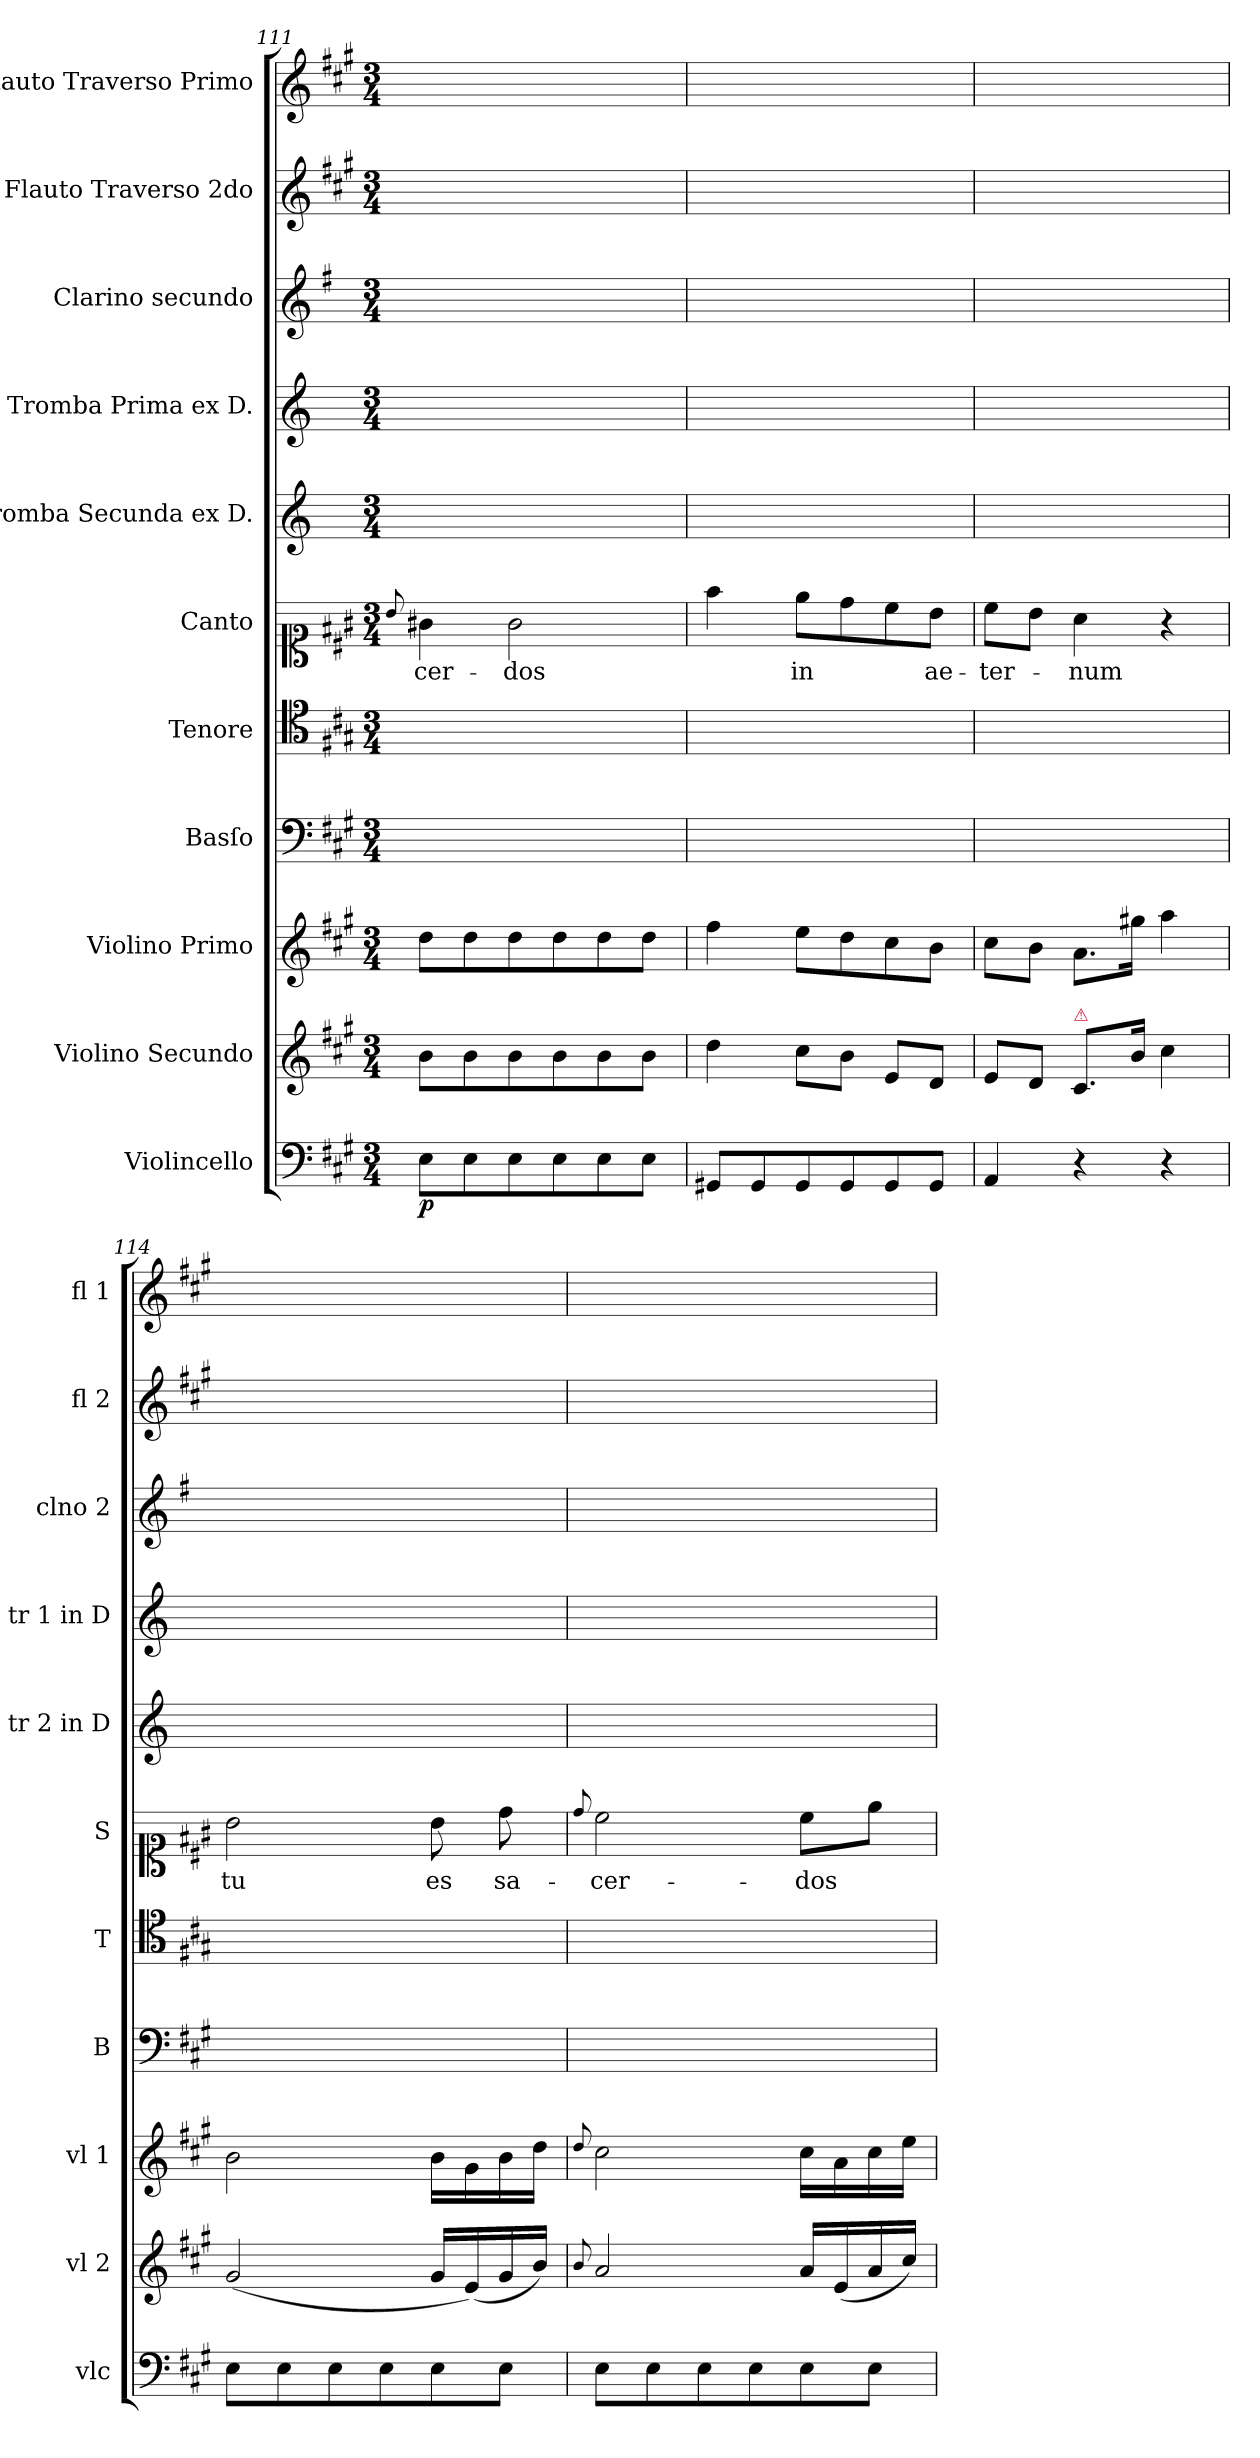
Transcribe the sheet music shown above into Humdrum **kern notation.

**kern	**dynam	**kern	**dynam	**kern	**kern	**kern	**kern	**text	**kern	**kern	**kern	**kern	**kern
*part11	*part11	*part10	*part10	*part9	*part8	*part7	*part6	*part6	*part5	*part4	*part3	*part2	*part1
*staff11	*staff11	*staff10	*staff10	*staff9	*staff8	*staff7	*staff6	*staff6	*staff5	*staff4	*staff3	*staff2	*staff1
*I"Violincello	*	*I"Violino Secundo	*	*I"Violino Primo	*I"Basſo	*I"Tenore	*I"Canto	*	*I"Tromba Secunda ex D.	*I"Tromba Prima ex D.	*I"Clarino secundo	*I"Flauto Traverso 2do	*I"Flauto Traverso Primo
*I'vlc	*	*I'vl 2	*	*I'vl 1	*I'B	*I'T	*I'S	*	*I'tr 2 in D	*I'tr 1 in D	*I'clno 2	*I'fl 2	*I'fl 1
*clefF4	*	*clefG2	*	*clefG2	*clefF4	*clefC4	*clefC1	*	*clefG2	*clefG2	*clefG2	*clefG2	*clefG2
*	*	*	*	*	*	*	*	*	*ITrd-1c-2	*ITrd-1c-2	*ITrd-1c-2	*	*
*k[f#c#g#]	*	*k[f#c#g#]	*	*k[f#c#g#]	*k[f#c#g#]	*k[f#c#g#]	*k[f#c#g#]	*	*k[f#c#]	*k[f#c#]	*k[f#c#g#]	*k[f#c#g#]	*k[f#c#g#]
*M3/4	*	*M3/4	*	*M3/4	*M3/4	*M3/4	*M3/4	*	*M3/4	*M3/4	*M3/4	*M3/4	*M3/4
=111	=111	=111	=111	=111	=111	=111	=111	=111	=111	=111	=111	=111	=111
.	.	.	.	.	.	.	8qqb/	.	.	.	.	.	.
8E\L	p.	8b\L	pia	8dd\L	2.ryy	2.ryy	4g#X\	-cer-	2.ryy	2.ryy	2.ryy	2.ryy	2.ryy
8E\	.	8b\	.	8dd\	.	.	.	.	.	.	.	.	.
8E\	.	8b\	.	8dd\	.	.	2g#\	-dos	.	.	.	.	.
8E\	.	8b\	.	8dd\	.	.	.	.	.	.	.	.	.
8E\	.	8b\	.	8dd\	.	.	.	.	.	.	.	.	.
8E\J	.	8b\J	.	8dd\J	.	.	.	.	.	.	.	.	.
=112	=112	=112	=112	=112	=112	=112	=112	=112	=112	=112	=112	=112	=112
8GG#X/L	.	4dd\	.	4ff#\	2.ryy	2.ryy	4ff#\	.	2.ryy	2.ryy	2.ryy	2.ryy	2.ryy
8GG#/	.	.	.	.	.	.	.	.	.	.	.	.	.
8GG#/	.	8cc#\L	.	8ee\L	.	.	8ee\L	in	.	.	.	.	.
8GG#/	.	8b\J	.	8dd\	.	.	8dd\	.	.	.	.	.	.
8GG#/	.	8e/L	.	8cc#\	.	.	8cc#\	.	.	.	.	.	.
8GG#/J	.	8d/J	.	8b\J	.	.	8b\J	ae-	.	.	.	.	.
=113	=113	=113	=113	=113	=113	=113	=113	=113	=113	=113	=113	=113	=113
4AA/	.	8e/L	.	8cc#\L	2.ryy	2.ryy	8cc#\L	-ter-	2.ryy	2.ryy	2.ryy	2.ryy	2.ryy
.	.	8d/J	.	8b\J	.	.	8b\J	.	.	.	.	.	.
!	!	!LO:TX:a:color=crimson:t=⚠	!	!	!	!	!	!	!	!	!	!	!
4r	.	8.c#/L	.	8.a\L	.	.	4a\	-num	.	.	.	.	.
.	.	16b\Jk	.	16gg#X\Jk	.	.	.	.	.	.	.	.	.
4r	.	4cc#\	.	4aa\	.	.	4r	.	.	.	.	.	.
=114	=114	=114	=114	=114	=114	=114	=114	=114	=114	=114	=114	=114	=114
8E\L	.	(2g#/	.	2b\	2.ryy	2.ryy	2b\	tu	2.ryy	2.ryy	2.ryy	2.ryy	2.ryy
8E\	.	.	.	.	.	.	.	.	.	.	.	.	.
8E\	.	.	.	.	.	.	.	.	.	.	.	.	.
8E\	.	.	.	.	.	.	.	.	.	.	.	.	.
8E\	.	16g#/LL	.	16b\LL	.	.	8b\	es	.	.	.	.	.
.	.	(16e/)	.	16g#\	.	.	.	.	.	.	.	.	.
8E\J	.	16g#/	.	16b\	.	.	8dd\	sa-	.	.	.	.	.
.	.	16b/JJ)	.	16dd\JJ	.	.	.	.	.	.	.	.	.
=115	=115	=115	=115	=115	=115	=115	=115	=115	=115	=115	=115	=115	=115
.	.	8qqb/	.	8qqdd/	.	.	8qqdd/	.	.	.	.	.	.
8E\L	.	2a/	.	2cc#\	2.ryy	2.ryy	2cc#\	-cer-	2.ryy	2.ryy	2.ryy	2.ryy	2.ryy
8E\	.	.	.	.	.	.	.	.	.	.	.	.	.
8E\	.	.	.	.	.	.	.	.	.	.	.	.	.
8E\	.	.	.	.	.	.	.	.	.	.	.	.	.
8E\	.	16a/LL	.	16cc#\LL	.	.	8cc#\L	-dos	.	.	.	.	.
.	.	(16e/	.	16a\	.	.	.	.	.	.	.	.	.
8E\J	.	16a/	.	16cc#\	.	.	8ee\J	.	.	.	.	.	.
.	.	16cc#/JJ)	.	16ee\JJ	.	.	.	.	.	.	.	.	.
=	=	=	=	=	=	=	=	=	=	=	=	=	=
*-	*-	*-	*-	*-	*-	*-	*-	*-	*-	*-	*-	*-	*-
